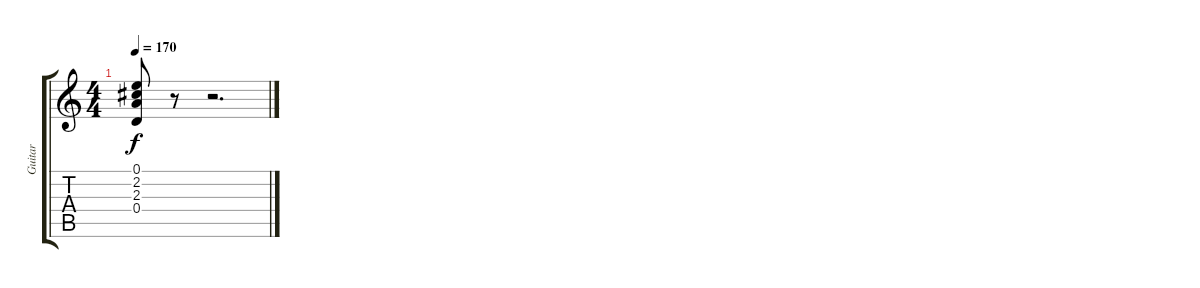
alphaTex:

\track ("Guitar" "Guitar") {instrument distortionguitar}
\staff {score tabs}
\tuning (E4 B3 G3 D3 A2 D2) {hide}
\ts (4 4)
\tempo 170
\clef g2
\ks c
(0.1 2.2 2.3 0.4).8{dy f} r.8 r.2{d}
